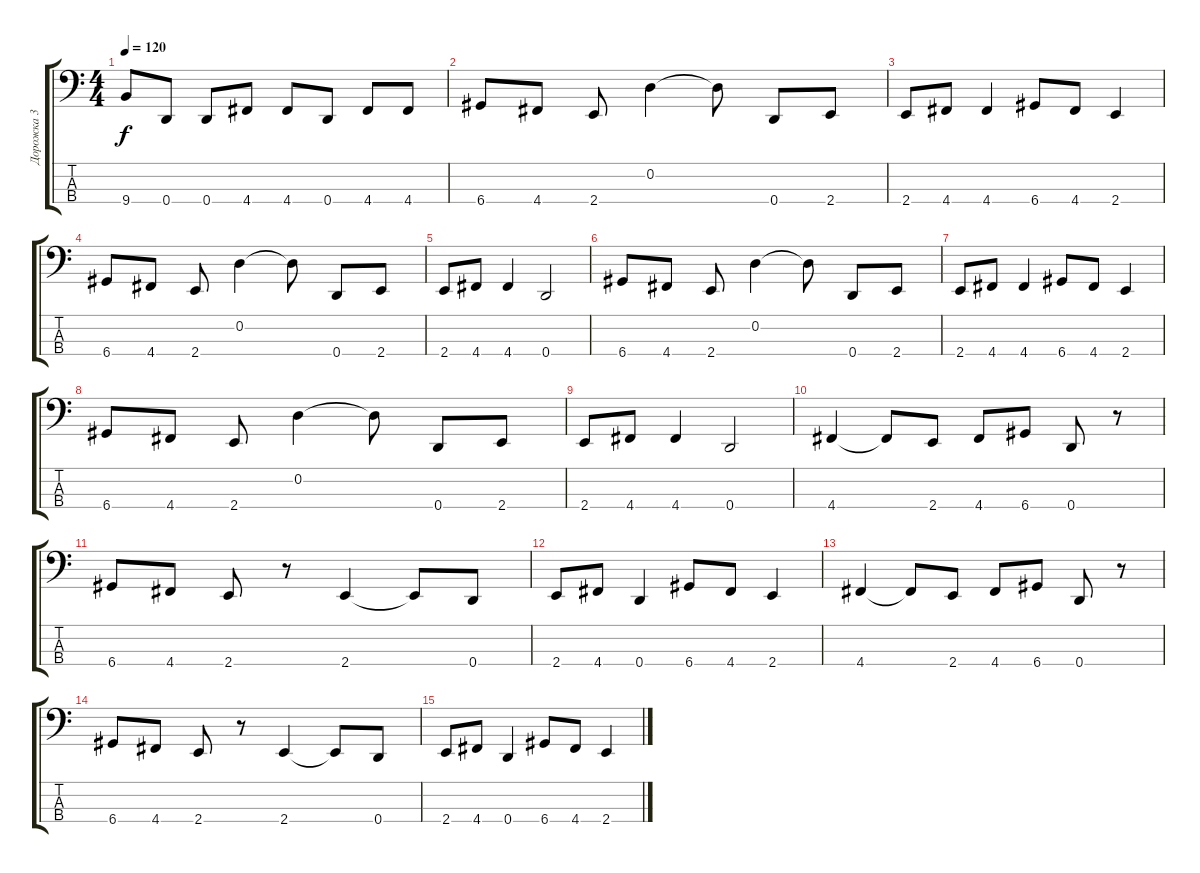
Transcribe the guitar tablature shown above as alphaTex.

\track ("Дорожка 3" "Дорожка 3") {instrument electricbassfinger}
\staff {score tabs}
\tuning (G2 D2 A1 D1) {hide}
\ts (4 4)
\tempo 120
\clef f4
\ks c
9.4.8{dy f} 0.4.8 0.4.8 4.4.8 4.4.8 0.4.8 4.4.8 4.4.8 |
6.4.8 4.4.8 2.4.8 0.2.4 0.2{t}.8 0.4.8 2.4.8 |
2.4.8 4.4.8 4.4.4 6.4.8 4.4.8 2.4.4 |
6.4.8 4.4.8 2.4.8 0.2.4 0.2{t}.8 0.4.8 2.4.8 |
2.4.8 4.4.8 4.4.4 0.4.2 |
6.4.8 4.4.8 2.4.8 0.2.4 0.2{t}.8 0.4.8 2.4.8 |
2.4.8 4.4.8 4.4.4 6.4.8 4.4.8 2.4.4 |
6.4.8 4.4.8 2.4.8 0.2.4 0.2{t}.8 0.4.8 2.4.8 |
2.4.8 4.4.8 4.4.4 0.4.2 |
4.4.4 4.4{t}.8 2.4.8 4.4.8 6.4.8 0.4.8 r.8 |
6.4.8 4.4.8 2.4.8 r.8 2.4.4 2.4{t}.8 0.4.8 |
2.4.8 4.4.8 0.4.4 6.4.8 4.4.8 2.4.4 |
4.4.4 4.4{t}.8 2.4.8 4.4.8 6.4.8 0.4.8 r.8 |
6.4.8 4.4.8 2.4.8 r.8 2.4.4 2.4{t}.8 0.4.8 |
2.4.8 4.4.8 0.4.4 6.4.8 4.4.8 2.4.4
